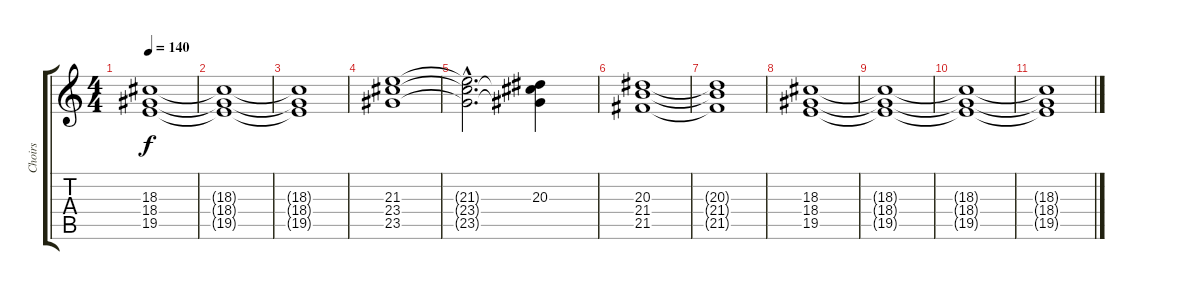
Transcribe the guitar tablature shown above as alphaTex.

\track ("Choirs" "Choirs") {instrument pad4choir}
\staff {score tabs}
\tuning (E4 B3 G3 D3 A2 E2) {hide}
\ts (4 4)
\tempo 140
\clef g2
\ks c
(18.3{t} 18.4{t} 19.5{t}).1{dy f} |
(18.3{t} 18.4{t} 19.5{t}).1 |
(18.3{t} 18.4{t} 19.5{t}).1 |
(21.3 23.4 23.5).1{volume 2} |
(21.3{hac t} 23.4{hac t} 23.5{hac t}).2{d} (20.3 23.4{t} 23.5{t}).4 |
(20.3 21.4 21.5).1 |
(20.3{t} 21.4{t} 21.5{t}).1 |
(18.3 18.4 19.5).1{volume 0} |
(18.3{t} 18.4{t} 19.5{t}).1 |
(18.3{t} 18.4{t} 19.5{t}).1 |
(18.3{t} 18.4{t} 19.5{t}).1
